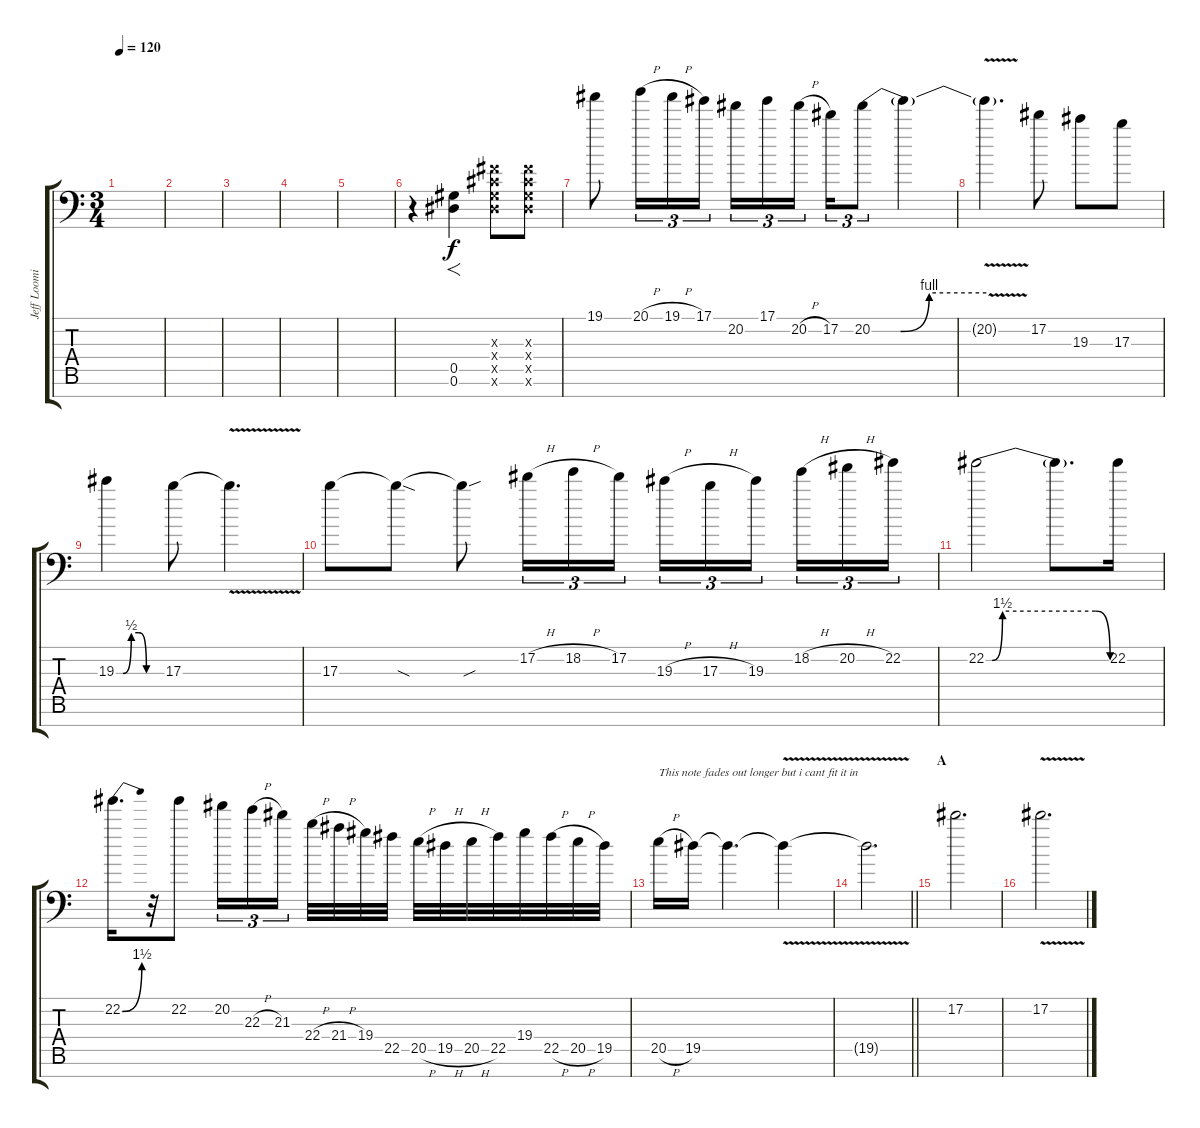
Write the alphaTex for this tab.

\track ("Jeff Loomis Lead" "Jeff Loomi") {instrument distortionguitar}
\staff {score tabs}
\tuning (Eb4 Bb3 Gb3 Db3 Ab2 Eb2 Bb1) {hide}
\ts (3 4)
\tempo 120
\clef f4
\ks c
|
|
|
|
|
r.4 (0.5 0.6).4{f} (0.3{x} 0.4{x} 0.5{x} 0.6{x}).8 (0.3{x} 0.4{x} 0.5{x} 0.6{x}).8 |
19.1.8 20.1{h}.16{tu (3 2)} 19.1{h}.16{tu (3 2)} 17.1.16{tu (3 2)} 20.2.16{tu (3 2)} 17.1.16{tu (3 2)} 20.2{h}.16{tu (3 2) beam splitsecondary} 17.2.16{tu (3 2)} 20.2{be (custom 0 0 15 0 30 4 60 4)}.8{tu (3 2)} 20.2{t}.4 |
20.2{v t}.4{d} 17.2.8 19.3.8 17.3.8 |
19.3{be (custom 0 0 9 0 20 2 30 2 40 0 60 0)}.4 17.3.8 17.3{v t}.4{d} |
17.3.8 17.3{sod t}.8 17.3{sou t}.8 17.2{h}.16{tu (3 2)} 18.2{h}.16{tu (3 2)} 17.2.16{tu (3 2)} 19.3{h}.16{tu (3 2)} 17.3{h}.16{tu (3 2)} 19.3.16{tu (3 2) beam splitsecondary} 18.2{h}.16{tu (3 2)} 20.2{h}.16{tu (3 2)} 22.2.16{tu (3 2)} |
22.2{be (custom 0 0 3 0 8 6 53 6 60 0)}.2 22.2{t}.8{d} 22.2.16 |
22.2{be (bend 0 0 60 6)}.16{d} r.32 22.2.8 20.2.16{tu (3 2)} 22.3{h}.16{tu (3 2)} 21.3.16{tu (3 2) beam splitsecondary} 22.4{h}.32 21.4{h}.32 19.4.32 22.5.32 20.5{h}.32 19.5{h}.32 20.5{h}.32 22.5.32 19.4.32 22.5{h}.32 20.5{h}.32 19.5.32 |
20.5{h}.16{txt "This note fades out longer but i cant fit it in"} 19.5.16 19.5{t}.4{d} 19.5{v t}.4 |
\barLineRight lightlight
19.5{t}.2{d volume 8} |
\section ("" "A")
17.2.2{d volume 8} |
17.2{v}.2{d}
